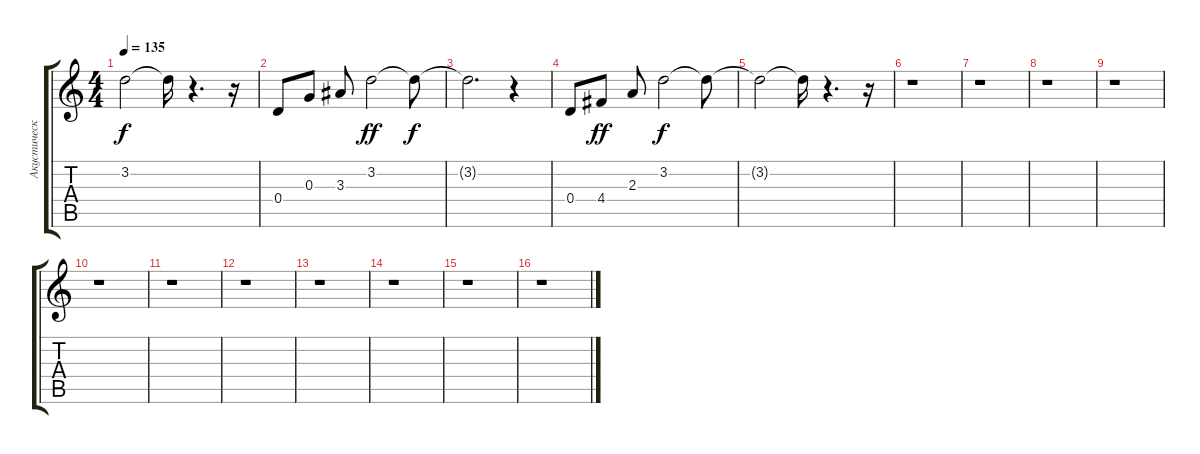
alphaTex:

\track ("Акустическая гитара" "Акустическ") {instrument acousticguitarsteel}
\staff {score tabs}
\tuning (E4 B3 G3 D3 A2 E2) {hide}
\ts (4 4)
\tempo 135
\clef g2
\ks c
3.2{t}.2{dy f} 3.2{t}.16 r.4{d} r.16 |
0.4.8 0.3.8 3.3.8 3.2.2{dy ff} 3.2{t}.8{dy f} |
3.2{t}.2{d} r.4 |
0.4.8 4.4.8{dy ff} 2.3.8 3.2.2{dy f} 3.2{t}.8 |
3.2{t}.2 3.2{t}.16 r.4{d} r.16 |
r.1 |
r.1 |
r.1 |
r.1 |
r.1 |
r.1 |
r.1 |
r.1 |
r.1 |
r.1 |
r.1
